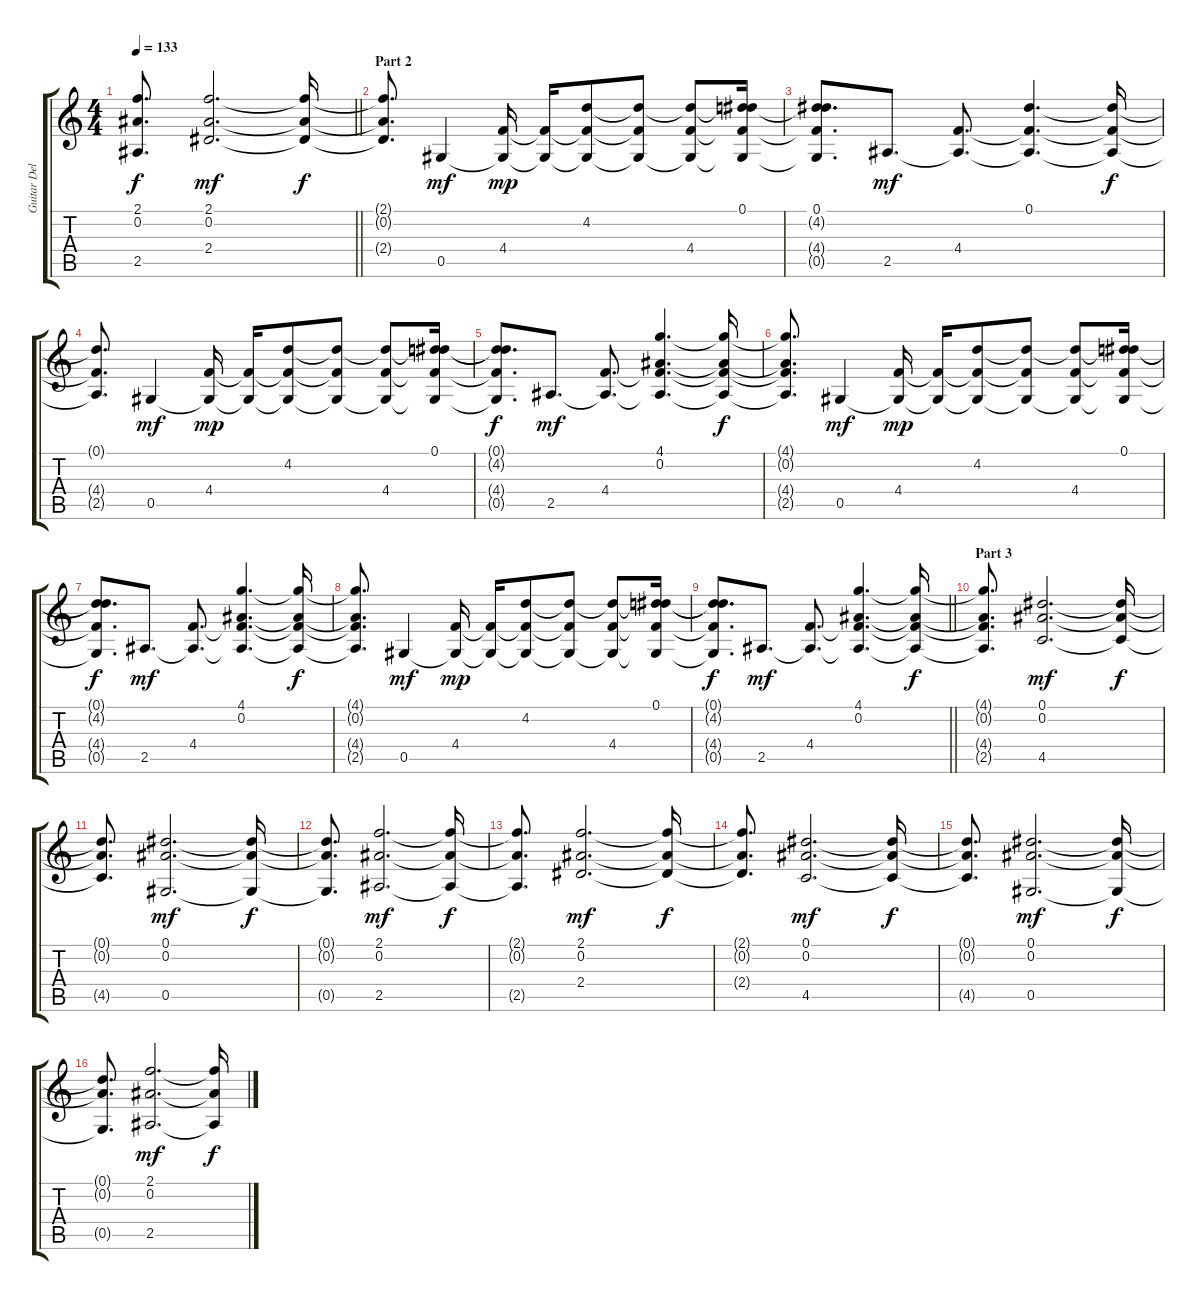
\track ("Guitar Delay" "Guitar Del") {instrument acousticguitarsteel}
\staff {score tabs}
\tuning (Eb4 Bb3 F3 Db3 Ab2 Eb2) {hide}
\ts (4 4)
\tempo 133
\clef g2
\barLineRight lightlight
\ks c
(2.1{t} 0.2{t} 2.5{t}).8{d dy f} (2.1 0.2 2.4).2{d dy mf} (2.1{t} 0.2{t} 2.4{t}).16{dy f} |
\section ("" "Part 2")
(2.1{t} 0.2{t} 2.4{t}).8{d} 0.5.4{dy mf} (4.4 0.5{t}).16{dy mp} (4.4{t} 0.5{t}).16 (4.2 4.4{t} 0.5{t}).8 (4.2{t} 4.4{t} 0.5{t}).8 (4.2{t} 4.4 0.5{t}).8 (0.1 4.2{t} 4.4{t} 0.5{t}).16 |
(0.1 4.2{t} 4.4{t} 0.5{t}).8{d} 2.5.8{d dy mf} (4.4 2.5{t}).8{d} (0.1 4.4{t} 2.5{t}).4{d} (0.1{t} 4.4{t} 2.5{t}).16{dy f} |
(0.1{t} 4.4{t} 2.5{t}).8{d} 0.5.4{dy mf} (4.4 0.5{t}).16{dy mp} (4.4{t} 0.5{t}).16 (4.2 4.4{t} 0.5{t}).8 (4.2{t} 4.4{t} 0.5{t}).8 (4.2{t} 4.4 0.5{t}).8 (0.1 4.2{t} 4.4{t} 0.5{t}).16 |
(0.1{t} 4.2{t} 4.4{t} 0.5{t}).8{d dy f} 2.5.8{d dy mf} (4.4 2.5{t}).8{d} (4.1 0.2 4.4{t} 2.5{t}).4{d} (4.1{t} 0.2{t} 4.4{t} 2.5{t}).16{dy f} |
(4.1{t} 0.2{t} 4.4{t} 2.5{t}).8{d} 0.5.4{dy mf} (4.4 0.5{t}).16{dy mp} (4.4{t} 0.5{t}).16 (4.2 4.4{t} 0.5{t}).8 (4.2{t} 4.4{t} 0.5{t}).8 (4.2{t} 4.4 0.5{t}).8 (0.1 4.2{t} 4.4{t} 0.5{t}).16 |
(0.1{t} 4.2{t} 4.4{t} 0.5{t}).8{d dy f} 2.5.8{d dy mf} (4.4 2.5{t}).8{d} (4.1 0.2 4.4{t} 2.5{t}).4{d} (4.1{t} 0.2{t} 4.4{t} 2.5{t}).16{dy f} |
(4.1{t} 0.2{t} 4.4{t} 2.5{t}).8{d} 0.5.4{dy mf} (4.4 0.5{t}).16{dy mp} (4.4{t} 0.5{t}).16 (4.2 4.4{t} 0.5{t}).8 (4.2{t} 4.4{t} 0.5{t}).8 (4.2{t} 4.4 0.5{t}).8 (0.1 4.2{t} 4.4{t} 0.5{t}).16 |
\barLineRight lightlight
(0.1{t} 4.2{t} 4.4{t} 0.5{t}).8{d dy f} 2.5.8{d dy mf} (4.4 2.5{t}).8{d} (4.1 0.2 4.4{t} 2.5{t}).4{d} (4.1{t} 0.2{t} 4.4{t} 2.5{t}).16{dy f} |
\section ("" "Part 3")
(4.1{t} 0.2{t} 4.4{t} 2.5{t}).8{d} (0.1 0.2 4.5).2{d dy mf} (0.1{t} 0.2{t} 4.5{t}).16{dy f} |
(0.1{t} 0.2{t} 4.5{t}).8{d} (0.1 0.2 0.5).2{d dy mf} (0.1{t} 0.2{t} 0.5{t}).16{dy f} |
(0.1{t} 0.2{t} 0.5{t}).8{d} (2.1 0.2 2.5).2{d dy mf} (2.1{t} 0.2{t} 2.5{t}).16{dy f} |
(2.1{t} 0.2{t} 2.5{t}).8{d} (2.1 0.2 2.4).2{d dy mf} (2.1{t} 0.2{t} 2.4{t}).16{dy f} |
(2.1{t} 0.2{t} 2.4{t}).8{d} (0.1 0.2 4.5).2{d dy mf} (0.1{t} 0.2{t} 4.5{t}).16{dy f} |
(0.1{t} 0.2{t} 4.5{t}).8{d} (0.1 0.2 0.5).2{d dy mf} (0.1{t} 0.2{t} 0.5{t}).16{dy f} |
(0.1{t} 0.2{t} 0.5{t}).8{d} (2.1 0.2 2.5).2{d dy mf} (2.1{t} 0.2{t} 2.5{t}).16{dy f}
